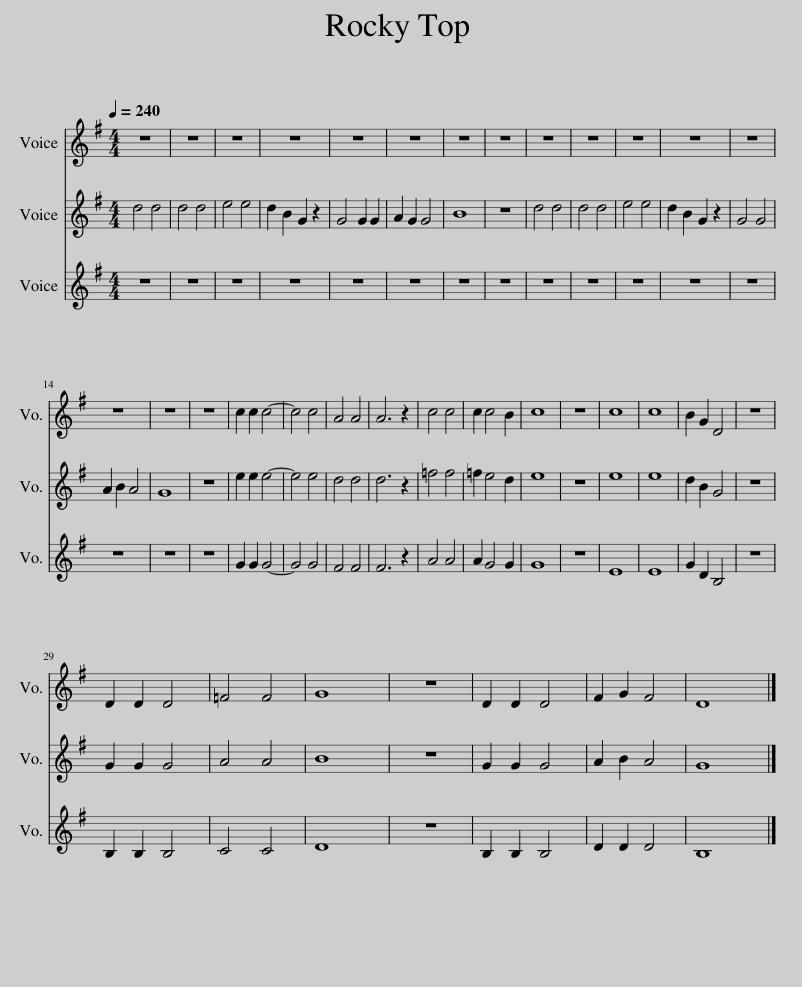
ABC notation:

X:1
%%score 1 2 3
L:1/8
Q:1/4=240
M:4/4
I:linebreak $
K:G
V:1 treble
V:2 treble
V:3 treble
V:1
 z8 | z8 | z8 | z8 | z8 | %5
 z8 | z8 | z8 | z8 | z8 | %10
 z8 | z8 | z8 |$ z8 | z8 | %15
 z8 | c2 c2 c4- | c4 c4 | A4 A4 | A6 z2 | %20
 c4 c4 | c2 c4 B2 | c8 | z8 | c8 | %25
 c8 | B2 G2 D4 | z8 |$ D2 D2 D4 | =F4 F4 | %30
 G8 | z8 | D2 D2 D4 | F2 G2 F4 | D8 |] %35
V:2
 d4 d4 | d4 d4 | e4 e4 | d2 B2 G2 z2 | G4 G2 G2 | %5
 A2 G2 G4 | B8 | z8 | d4 d4 | d4 d4 | %10
 e4 e4 | d2 B2 G2 z2 | G4 G4 |$ A2 B2 A4 | G8 | %15
 z8 | e2 e2 e4- | e4 e4 | d4 d4 | d6 z2 | %20
 =f4 f4 | =f2 e4 d2 | e8 | z8 | e8 | %25
 e8 | d2 B2 G4 | z8 |$ G2 G2 G4 | A4 A4 | %30
 B8 | z8 | G2 G2 G4 | A2 B2 A4 | G8 |] %35
V:3
 z8 | z8 | z8 | z8 | z8 | %5
 z8 | z8 | z8 | z8 | z8 | %10
 z8 | z8 | z8 |$ z8 | z8 | %15
 z8 | G2 G2 G4- | G4 G4 | F4 F4 | F6 z2 | %20
 A4 A4 | A2 G4 G2 | G8 | z8 | E8 | %25
 E8 | G2 D2 B,4 | z8 |$ B,2 B,2 B,4 | C4 C4 | %30
 D8 | z8 | B,2 B,2 B,4 | D2 D2 D4 | B,8 |] %35
